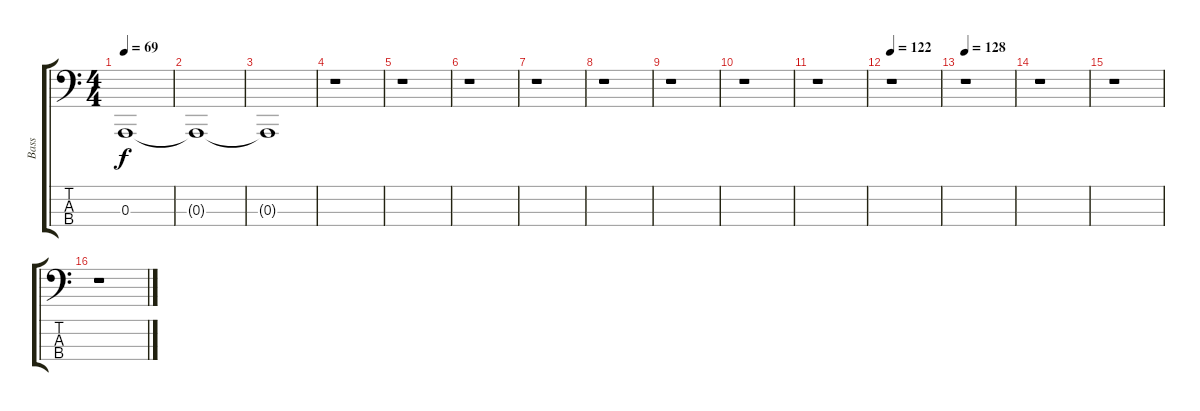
\track ("Bass" "Bass") {instrument sitar}
\staff {score tabs}
\tuning (G2 D2 A1 E1) {hide}
\ts (4 4)
\tempo 69
\clef f4
\ks c
0.3{t}.1{dy f} |
0.3{t}.1 |
0.3{t}.1 |
r.1 |
r.1 |
r.1 |
r.1 |
r.1 |
r.1 |
r.1 |
r.1 |
\tempo 122
r.1 |
\tempo 128
r.1 |
r.1 |
r.1 |
r.1
